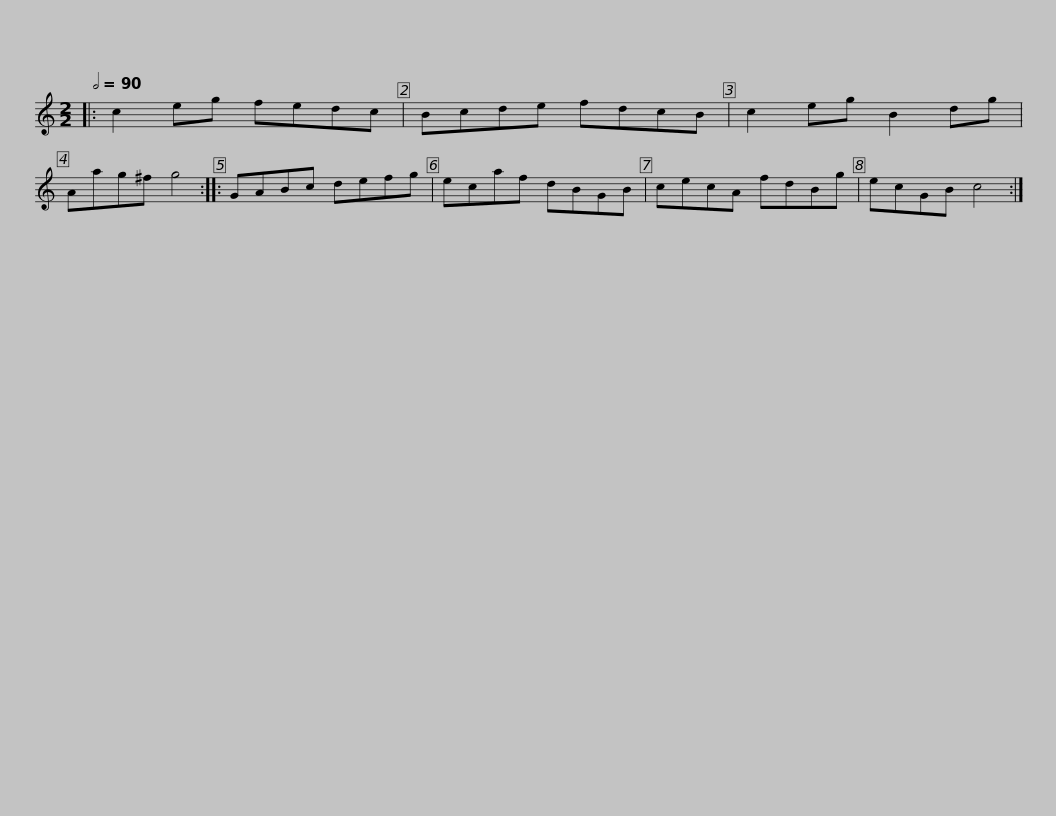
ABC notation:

X:1
L:1/8
Q:1/2=90
M:2/2
I:linebreak $
K:C
V:1 treble
V:1
|: c2 eg fedc | Bcde fdcB | c2 eg B2 dg | Aag^f g4 :: GABc defg | %5
 ecaf dBGB |$ cecA fdBg | ecGB c4 :| %8
